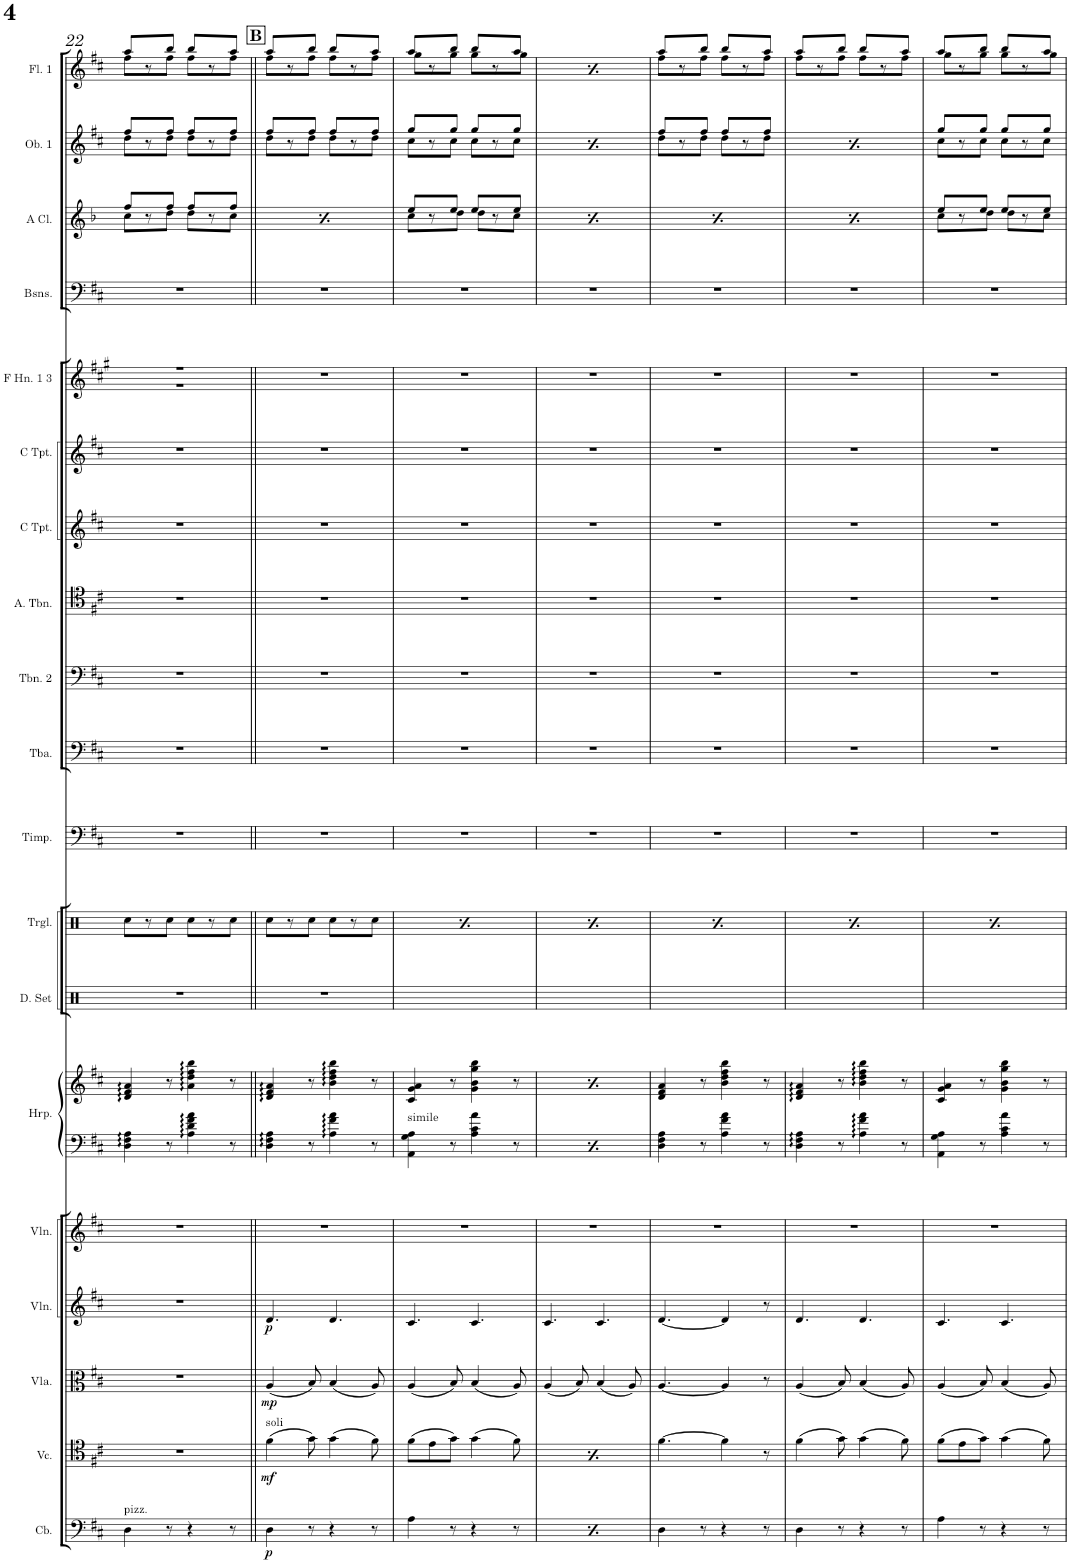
**kern	**dynam	**kern	**dynam	**kern	**dynam	**kern	**dynam	**kern	**kern	**kern	**kern	**kern	**kern	**kern	**kern	**kern	**kern	**kern	**kern	**kern	**kern	**kern	**kern
*part19	*part19	*part18	*part18	*part17	*part17	*part16	*part16	*part15	*part14	*part14	*part13	*part12	*part11	*part10	*part9	*part8	*part7	*part6	*part5	*part4	*part3	*part2	*part1
*staff20	*staff20	*staff19	*staff19	*staff18	*staff18	*staff17	*staff17	*staff16	*staff15	*staff14	*staff13	*staff12	*staff11	*staff10	*staff9	*staff8	*staff7	*staff6	*staff5	*staff4	*staff3	*staff2	*staff1
*I"Contrabass	*	*I"Violoncello	*	*I"Viola	*	*I"Violin	*	*I"Violin	*I"Harp	*	*I"Drumset	*I"Drumset	*I"Timpani	*I"Tuba	*I"Trombone 2	*I"Alto Trombone	*I"C Trumpet	*I"C Trumpet	*I"F Horn 1 &amp; 3	*I"Bassoon 1 &amp; 2	*I"A Clarinet	*I"Oboe 1	*I"Flute 1
*I'Cb.	*	*I'Vc.	*	*I'Vla.	*	*I'Vln.	*	*I'Vln.	*I'Hrp.	*	*I'D. Set	*I'D. Set	*I'Timp.	*I'Tba.	*I'Tbn. 2	*I'A. Tbn.	*I'C Tpt.	*I'C Tpt.	*I'F Hn. 1 3	*	*I'A Cl.	*I'Ob. 1	*I'Fl. 1
!!LO:PB:g=z
*clefF4	*	*clefC4	*	*clefC3	*	*clefG2	*	*clefG2	*clefF4	*clefG2	*clefX	*clefX	*clefF4	*clefF4	*clefF4	*clefC4	*clefG2	*clefG2	*clefG2	*clefF4	*clefG2	*clefG2	*clefG2
*Trd7c12	*	*	*	*	*	*	*	*	*	*	*	*	*	*	*	*	*	*	*Trd4c7	*	*Trd2c3	*	*
*k[f#c#]	*	*k[f#c#]	*	*k[f#c#]	*	*k[f#c#]	*	*k[f#c#]	*k[f#c#]	*k[f#c#]	*k[]	*k[]	*k[f#c#]	*k[f#c#]	*k[f#c#]	*k[f#c#]	*k[f#c#]	*k[f#c#]	*k[f#c#g#]	*k[f#c#]	*k[b-]	*k[f#c#]	*k[f#c#]
*M6/8	*	*M6/8	*	*M6/8	*	*M6/8	*	*M6/8	*M6/8	*M6/8	*M6/8	*M6/8	*M6/8	*M6/8	*M6/8	*M6/8	*M6/8	*M6/8	*M6/8	*M6/8	*M6/8	*M6/8	*M6/8
=22	=22	=22	=22	=22	=22	=22	=22	=22	=22	=22	=22	=22	=22	=22	=22	=22	=22	=22	=22	=22	=22	=22	=22
*	*	*	*	*	*	*	*	*	*	*	*	*	*	*	*	*	*	*	*^	*	*^	*^	*^
!LO:TX:a:t=pizz.	!	!	!	!	!	!	!	!	!	!	!	!	!	!	!	!	!	!	!	!	!	!	!	!	!	!	!
4D\	.	2.r	.	2.r	.	2.r	.	2.r	4D\ 4F#\ 4A\	4d/ 4f#/ 4a/	2.r	8Rcc\L	2.r	2.r	2.r	2.r	2.r	2.r	2.r	2.r	2.r	8ff/L	8cc\L	8ff#/L	8dd\L	8aa/L	8ff#\L
.	.	.	.	.	.	.	.	.	.	.	.	8r	.	.	.	.	.	.	.	.	.	8r	8ryy	8r	8ryy	8r	8ryy
8r	.	.	.	.	.	.	.	.	8r	8r	.	8Rcc\J	.	.	.	.	.	.	.	.	.	8ff/J	8dd\J	8ff#/J	8dd\J	8bb/J	8ff#\J
4r	.	.	.	.	.	.	.	.	4A\ 4d\ 4f#\ 4a\	4a\ 4dd\ 4ff#\ 4bb\	.	8Rcc\L	.	.	.	.	.	.	.	.	.	8ff/L	8dd\L	8ff#/L	8dd\L	8bb/L	8ff#\L
.	.	.	.	.	.	.	.	.	.	.	.	8r	.	.	.	.	.	.	.	.	.	8r	8ryy	8r	8ryy	8r	8ryy
8r	.	.	.	.	.	.	.	.	8r	8r	.	8Rcc\J	.	.	.	.	.	.	.	.	.	8ff/J	8cc\J	8ff#/J	8dd\J	8aa/J	8ff#\J
*	*	*	*	*	*	*	*	*	*	*	*	*	*	*	*	*	*	*	*v	*v	*	*	*	*	*	*	*
!!LO:REH:place=s1:a:B:cj:fs=14:t=B	!!
=23||	=23||	=23||	=23||	=23||	=23||	=23||	=23||	=23||	=23||	=23||	=23||	=23||	=23||	=23||	=23||	=23||	=23||	=23||	=23||	=23||	=23||	=23||	=23||	=23||	=23||	=23||
!	!	!LO:TX:a:t=soli	!	!	!	!	!	!	!	!	!	!	!	!	!	!	!	!	!	!	!	!	!	!	!	!
!	!LO:DY:b	!	!LO:DY:b	!	!LO:DY:b	!	!LO:DY:b	!	!	!	!	!	!	!	!	!	!	!	!	!	!	!	!	!	!	!
4D\	p	(4f#\	mf	(4A/	mp	4.d/	p	2.r	4D\ 4F#\ 4A\	4d/ 4f#/ 4a/	2.r	8Rcc\L	2.r	2.r	2.r	2.r	2.r	2.r	2.r	2.r	8ff/L	8cc\L	8ff#/L	8dd\L	8aa/L	8ff#\L
.	.	.	.	.	.	.	.	.	.	.	.	8r	.	.	.	.	.	.	.	.	8r	8ryy	8r	8ryy	8r	8ryy
8r	.	8g\)	.	8B/)	.	.	.	.	8r	8r	.	8Rcc\J	.	.	.	.	.	.	.	.	8ff/J	8dd\J	8ff#/J	8dd\J	8bb/J	8ff#\J
4r	.	(4g\	.	(4B/	.	4.d/	.	.	4A\ 4f#\ 4a\	4b\ 4dd\ 4ff#\ 4bb\	.	8Rcc\L	.	.	.	.	.	.	.	.	8ff/L	8dd\L	8ff#/L	8dd\L	8bb/L	8ff#\L
.	.	.	.	.	.	.	.	.	.	.	.	8r	.	.	.	.	.	.	.	.	8r	8ryy	8r	8ryy	8r	8ryy
8r	.	8f#\)	.	8A/)	.	.	.	.	8r	8r	.	8Rcc\J	.	.	.	.	.	.	.	.	8ff/J	8cc\J	8ff#/J	8dd\J	8aa/J	8ff#\J
=24	=24	=24	=24	=24	=24	=24	=24	=24	=24	=24	=24	=24	=24	=24	=24	=24	=24	=24	=24	=24	=24	=24	=24	=24	=24	=24
!	!	!	!	!	!	!	!	!	!	!LO:TX:b:t=simile	!	!	!	!	!	!	!	!	!	!	!	!	!	!	!	!
4A\	.	(8f#\L	.	(4A/	.	4.c#/	.	2.r	4AA\ 4G\ 4A\	4c#/ 4g/ 4a/	2.ryy	8Rcc\L	2.r	2.r	2.r	2.r	2.r	2.r	2.r	2.r	8ee/L	8cc\L	8gg/L	8cc#\L	8aa/L	8gg\L
.	.	8e\	.	.	.	.	.	.	.	.	.	8r	.	.	.	.	.	.	.	.	8r	8ryy	8r	8ryy	8r	8ryy
8r	.	8g\J)	.	8B/)	.	.	.	.	8r	8r	.	8Rcc\J	.	.	.	.	.	.	.	.	8ee/J	8dd\J	8gg/J	8cc#\J	8bb/J	8gg\J
4r	.	(4g\	.	(4B/	.	4.c#/	.	.	4A\ 4c#\ 4a\	4g\ 4b\ 4gg\ 4bb\	.	8Rcc\L	.	.	.	.	.	.	.	.	8ee/L	8dd\L	8gg/L	8cc#\L	8bb/L	8gg\L
.	.	.	.	.	.	.	.	.	.	.	.	8r	.	.	.	.	.	.	.	.	8r	8ryy	8r	8ryy	8r	8ryy
8r	.	8f#\)	.	8A/)	.	.	.	.	8r	8r	.	8Rcc\J	.	.	.	.	.	.	.	.	8ee/J	8cc\J	8gg/J	8cc#\J	8aa/J	8gg\J
=25	=25	=25	=25	=25	=25	=25	=25	=25	=25	=25	=25	=25	=25	=25	=25	=25	=25	=25	=25	=25	=25	=25	=25	=25	=25	=25
!	!	!	!	!	!	!	!	!	!	!LO:TX:b:t=simile	!	!	!	!	!	!	!	!	!	!	!	!	!	!	!	!
4A\	.	(8f#\L	.	(4A/	.	4.c#/	.	2.r	4AA\ 4G\ 4A\	4c#/ 4g/ 4a/	2.ryy	8Rcc\L	2.r	2.r	2.r	2.r	2.r	2.r	2.r	2.r	8ee/L	8cc\L	8gg/L	8cc#\L	8aa/L	8gg\L
.	.	8e\	.	.	.	.	.	.	.	.	.	8r	.	.	.	.	.	.	.	.	8r	8ryy	8r	8ryy	8r	8ryy
8r	.	8g\J)	.	8B/)	.	.	.	.	8r	8r	.	8Rcc\J	.	.	.	.	.	.	.	.	8ee/J	8dd\J	8gg/J	8cc#\J	8bb/J	8gg\J
4r	.	(4g\	.	(4B/	.	4.c#/	.	.	4A\ 4c#\ 4a\	4g\ 4b\ 4gg\ 4bb\	.	8Rcc\L	.	.	.	.	.	.	.	.	8ee/L	8dd\L	8gg/L	8cc#\L	8bb/L	8gg\L
.	.	.	.	.	.	.	.	.	.	.	.	8r	.	.	.	.	.	.	.	.	8r	8ryy	8r	8ryy	8r	8ryy
8r	.	8f#\)	.	8A/)	.	.	.	.	8r	8r	.	8Rcc\J	.	.	.	.	.	.	.	.	8ee/J	8cc\J	8gg/J	8cc#\J	8aa/J	8gg\J
=26	=26	=26	=26	=26	=26	=26	=26	=26	=26	=26	=26	=26	=26	=26	=26	=26	=26	=26	=26	=26	=26	=26	=26	=26	=26	=26
4D\	.	[4.f#\	.	[4.A/	.	[4.d/	.	2.r	4D\ 4F#\ 4A\	4d/ 4f#/ 4a/	2.ryy	8Rcc\L	2.r	2.r	2.r	2.r	2.r	2.r	2.r	2.r	8ee/L	8cc\L	8ff#/L	8dd\L	8aa/L	8ff#\L
.	.	.	.	.	.	.	.	.	.	.	.	8r	.	.	.	.	.	.	.	.	8r	8ryy	8r	8ryy	8r	8ryy
8r	.	.	.	.	.	.	.	.	8r	8r	.	8Rcc\J	.	.	.	.	.	.	.	.	8ee/J	8dd\J	8ff#/J	8dd\J	8bb/J	8ff#\J
4r	.	4f#\]	.	4A/]	.	4d/]	.	.	4A\ 4f#\ 4a\	4b\ 4dd\ 4ff#\ 4bb\	.	8Rcc\L	.	.	.	.	.	.	.	.	8ee/L	8dd\L	8ff#/L	8dd\L	8bb/L	8ff#\L
.	.	.	.	.	.	.	.	.	.	.	.	8r	.	.	.	.	.	.	.	.	8r	8ryy	8r	8ryy	8r	8ryy
8r	.	8r	.	8r	.	8r	.	.	8r	8r	.	8Rcc\J	.	.	.	.	.	.	.	.	8ee/J	8cc\J	8ff#/J	8dd\J	8aa/J	8ff#\J
=27	=27	=27	=27	=27	=27	=27	=27	=27	=27	=27	=27	=27	=27	=27	=27	=27	=27	=27	=27	=27	=27	=27	=27	=27	=27	=27
4D\	.	(4f#\	.	(4A/	.	4.d/	.	2.r	4D\ 4F#\ 4A\	4d/ 4f#/ 4a/	2.ryy	8Rcc\L	2.r	2.r	2.r	2.r	2.r	2.r	2.r	2.r	8ee/L	8cc\L	8ff#/L	8dd\L	8aa/L	8ff#\L
.	.	.	.	.	.	.	.	.	.	.	.	8r	.	.	.	.	.	.	.	.	8r	8ryy	8r	8ryy	8r	8ryy
8r	.	8g\)	.	8B/)	.	.	.	.	8r	8r	.	8Rcc\J	.	.	.	.	.	.	.	.	8ee/J	8dd\J	8ff#/J	8dd\J	8bb/J	8ff#\J
4r	.	(4g\	.	(4B/	.	4.d/	.	.	4A\ 4f#\ 4a\	4b\ 4dd\ 4ff#\ 4bb\	.	8Rcc\L	.	.	.	.	.	.	.	.	8ee/L	8dd\L	8ff#/L	8dd\L	8bb/L	8ff#\L
.	.	.	.	.	.	.	.	.	.	.	.	8r	.	.	.	.	.	.	.	.	8r	8ryy	8r	8ryy	8r	8ryy
8r	.	8f#\)	.	8A/)	.	.	.	.	8r	8r	.	8Rcc\J	.	.	.	.	.	.	.	.	8ee/J	8cc\J	8ff#/J	8dd\J	8aa/J	8ff#\J
=28	=28	=28	=28	=28	=28	=28	=28	=28	=28	=28	=28	=28	=28	=28	=28	=28	=28	=28	=28	=28	=28	=28	=28	=28	=28	=28
4A\	.	(8f#\L	.	(4A/	.	4.c#/	.	2.r	4AA\ 4G\ 4A\	4c#/ 4g/ 4a/	2.ryy	8Rcc\L	2.r	2.r	2.r	2.r	2.r	2.r	2.r	2.r	8ee/L	8cc\L	8gg/L	8cc#\L	8aa/L	8gg\L
.	.	8e\	.	.	.	.	.	.	.	.	.	8r	.	.	.	.	.	.	.	.	8r	8ryy	8r	8ryy	8r	8ryy
8r	.	8g\J)	.	8B/)	.	.	.	.	8r	8r	.	8Rcc\J	.	.	.	.	.	.	.	.	8ee/J	8dd\J	8gg/J	8cc#\J	8bb/J	8gg\J
4r	.	(4g\	.	(4B/	.	4.c#/	.	.	4A\ 4c#\ 4a\	4g\ 4b\ 4gg\ 4bb\	.	8Rcc\L	.	.	.	.	.	.	.	.	8ee/L	8dd\L	8gg/L	8cc#\L	8bb/L	8gg\L
.	.	.	.	.	.	.	.	.	.	.	.	8r	.	.	.	.	.	.	.	.	8r	8ryy	8r	8ryy	8r	8ryy
8r	.	8f#\)	.	8A/)	.	.	.	.	8r	8r	.	8Rcc\J	.	.	.	.	.	.	.	.	8ee/J	8cc\J	8gg/J	8cc#\J	8aa/J	8gg\J
*	*	*	*	*	*	*	*	*	*	*	*	*	*	*	*	*	*	*	*	*	*v	*v	*	*	*v	*v
*	*	*	*	*	*	*	*	*	*	*	*	*	*	*	*	*	*	*	*	*	*	*v	*v	*
=	=	=	=	=	=	=	=	=	=	=	=	=	=	=	=	=	=	=	=	=	=	=	=
*-	*-	*-	*-	*-	*-	*-	*-	*-	*-	*-	*-	*-	*-	*-	*-	*-	*-	*-	*-	*-	*-	*-	*-
